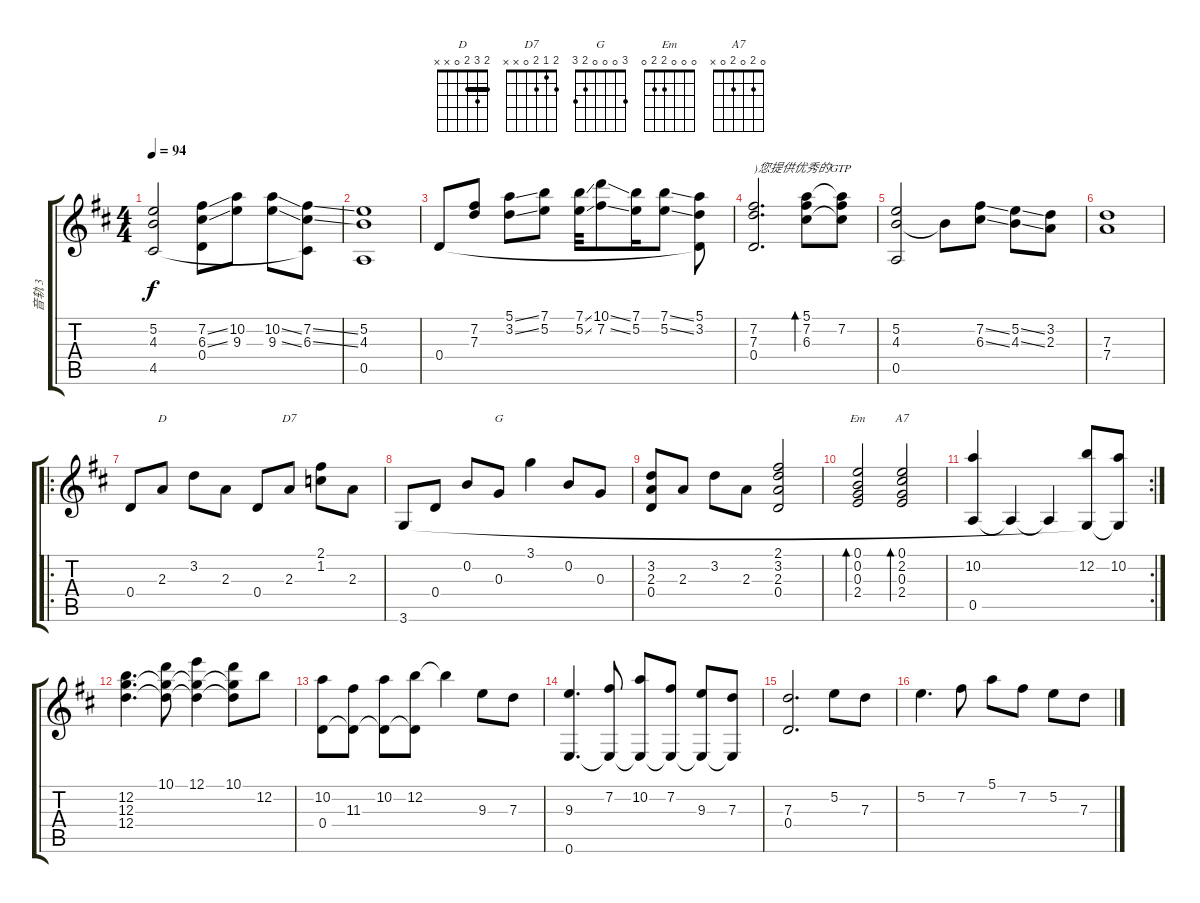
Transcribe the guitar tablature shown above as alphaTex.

\track ("音轨 3" "音轨 3") {instrument acousticguitarsteel}
\staff {score tabs}
\tuning (E4 B3 G3 D3 A2 E2) {hide}
\chord ("D" 2 3 2 0 x x) {barre 2}
\chord ("D7" 2 1 2 0 x x)
\chord ("G" 3 0 0 0 2 3)
\chord ("Em" 0 0 0 2 2 0)
\chord ("A7" 0 2 0 2 0 x)
\ts (4 4)
\tempo 94
\clef g2
\ks d
(5.2 4.3 4.5).2{dy f} (7.2{ss} 6.3{ss} 0.4{t}).8 (10.2 9.3).8 (10.2{ss} 9.3{ss}).8 (7.2{ss} 6.3{ss} 4.5{t}).8 |
(5.2 4.3 0.5).1 |
0.4.8 (7.2 7.3).8 (5.1{ss} 3.2{ss}).8 (7.1 5.2).8 (7.1{ss} 5.2{ss}).32 (10.1{ss} 7.2{ss}).8 (7.1 5.2).16 (7.1{ss} 5.2{ss}).8 (5.1 3.2 0.4{t}).8 |
(7.2 7.3 0.4).2{d txt ")您提供优秀的GTP"} (5.1 7.2 6.3).8{bd 240} (5.1{t} 7.2 6.3{t}).8 |
(5.2 4.3 0.5).2 4.3{t}.8 (7.2{ss} 6.3{ss}).8 (5.2{ss} 4.3{ss}).8 (3.2 2.3).8 |
(7.3 7.4).1 |
\ro
0.4.8 2.3.8{ch "D"} 3.2.8 2.3.8 0.4.8 2.3.8{ch "D7"} (2.1 1.2).8 2.3.8 |
3.6.8 0.4.8 0.2.8 0.3.8{ch "G"} 3.1.4 0.2.8 0.3.8 |
(3.2 2.3 0.4).8 2.3.8 3.2.8 2.3.8 (2.1 3.2 2.3 0.4).2 |
(0.1 0.2 0.3 2.4).2{bd 240 ch "Em"} (0.1 2.2 0.3 2.4).2{bd 240 ch "A7"} |
\rc 2
(10.2 0.5).4 0.5{t}.4 0.5{t}.4 (12.2 3.6{t}).8 (10.2 3.6{t}).8 |
(12.2 12.3 12.4).4{d} (10.1 12.3{t} 12.4{t}).8 (12.1 12.3{t} 12.4{t}).4 (10.1 12.3{t} 12.4{t}).8 12.2.8 |
(10.2 0.4).8 (11.3 0.4{t}).8 (10.2 0.4{t}).8 (12.2 0.4{t}).8 12.2{t}.4 9.3.8 7.3.8 |
(9.3 0.6).4{d} (7.2 0.6{t}).8 (10.2 0.6{t}).8 (7.2 0.6{t}).8 (9.3 0.6{t}).8 (7.3 0.6{t}).8 |
(7.3 0.4).2{d} 5.2.8 7.3.8 |
5.2.4{d} 7.2.8 5.1.8 7.2.8 5.2.8 7.3.8
